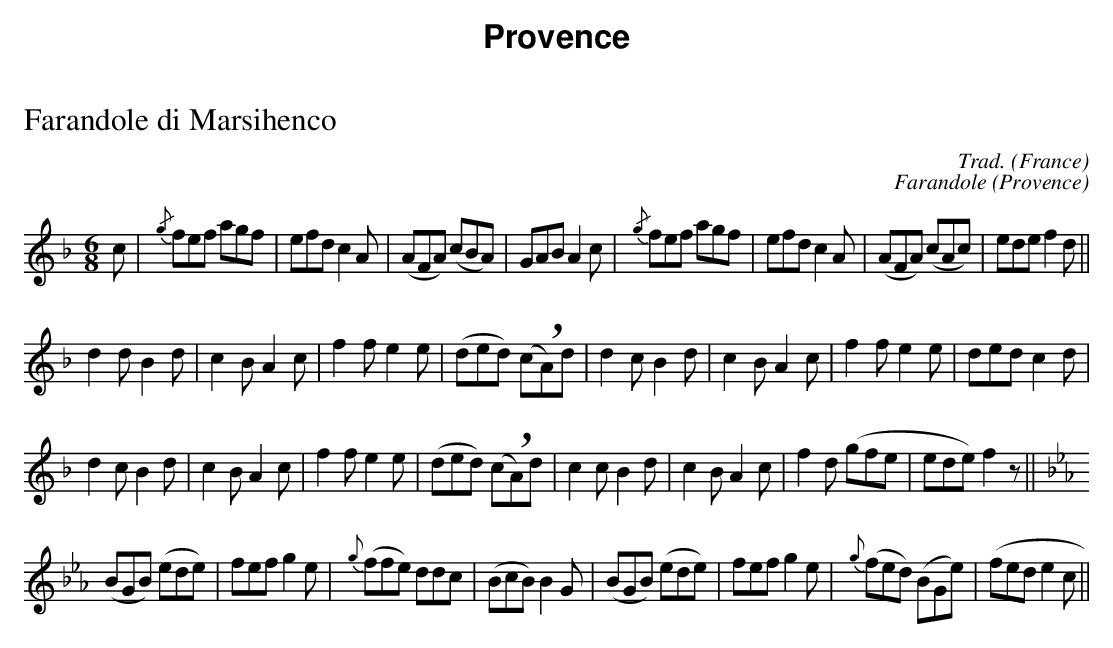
X:1
T:Farandole di Marsihenco
O:France
C:Trad.
M:6/8
L:1/8
K:F
c|{/g}fef agf|efd c2A|(AFA) (cBA)|GAB A2 c|{/g}fef agf|efd c2A|(AFA) (cAc)|ede f2d||
d2d B2d|c2B A2c|f2f e2e|(ded) (c!breath!A)d|d2c B2d|c2B A2c|f2f e2e|ded c2d|
d2c B2d|c2B A2c|f2f e2e|(ded) (c!breath!A)d|c2c B2d|c2B A2c|f2d (gfe|ede) f2z||
K:Eb
(BGB) (ede)|fef g2e|{g}(ffe) ddc|(BcB) B2G|(BGB) (ede)|fef g2e|{g}(fed) (BGe)|(fed e2c||
